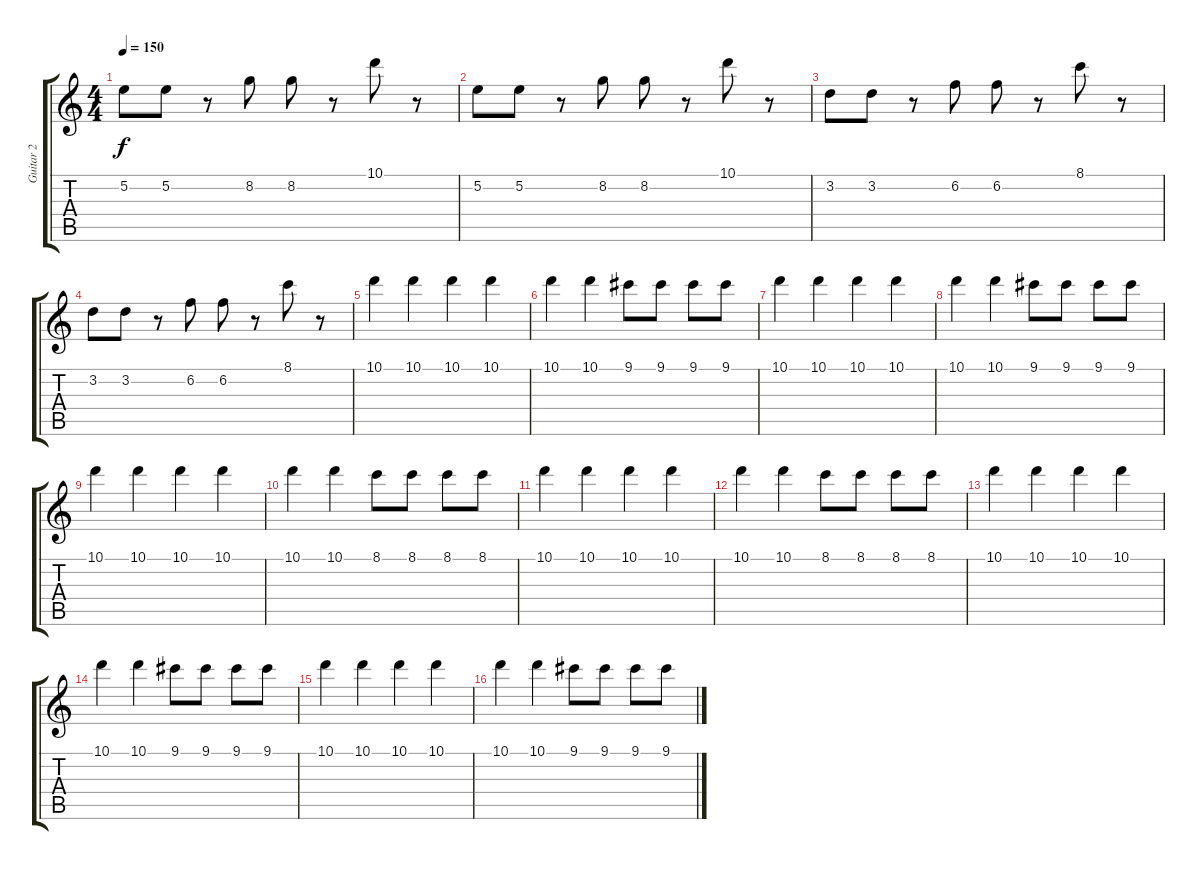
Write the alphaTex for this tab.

\track ("Guitar 2" "Guitar 2") {instrument distortionguitar}
\staff {score tabs}
\tuning (E4 B3 G3 D3 A2 E2) {hide}
\ts (4 4)
\tempo 150
\clef g2
\ks c
5.2.8{dy f} 5.2.8 r.8 8.2.8 8.2.8 r.8 10.1.8 r.8 |
5.2.8 5.2.8 r.8 8.2.8 8.2.8 r.8 10.1.8 r.8 |
3.2.8 3.2.8 r.8 6.2.8 6.2.8 r.8 8.1.8 r.8 |
3.2.8 3.2.8 r.8 6.2.8 6.2.8 r.8 8.1.8 r.8 |
10.1.4 10.1.4 10.1.4 10.1.4 |
10.1.4 10.1.4 9.1.8 9.1.8 9.1.8 9.1.8 |
10.1.4 10.1.4 10.1.4 10.1.4 |
10.1.4 10.1.4 9.1.8 9.1.8 9.1.8 9.1.8 |
10.1.4 10.1.4 10.1.4 10.1.4 |
10.1.4 10.1.4 8.1.8 8.1.8 8.1.8 8.1.8 |
10.1.4 10.1.4 10.1.4 10.1.4 |
10.1.4 10.1.4 8.1.8 8.1.8 8.1.8 8.1.8 |
10.1.4 10.1.4 10.1.4 10.1.4 |
10.1.4 10.1.4 9.1.8 9.1.8 9.1.8 9.1.8 |
10.1.4 10.1.4 10.1.4 10.1.4 |
10.1.4 10.1.4 9.1.8 9.1.8 9.1.8 9.1.8
